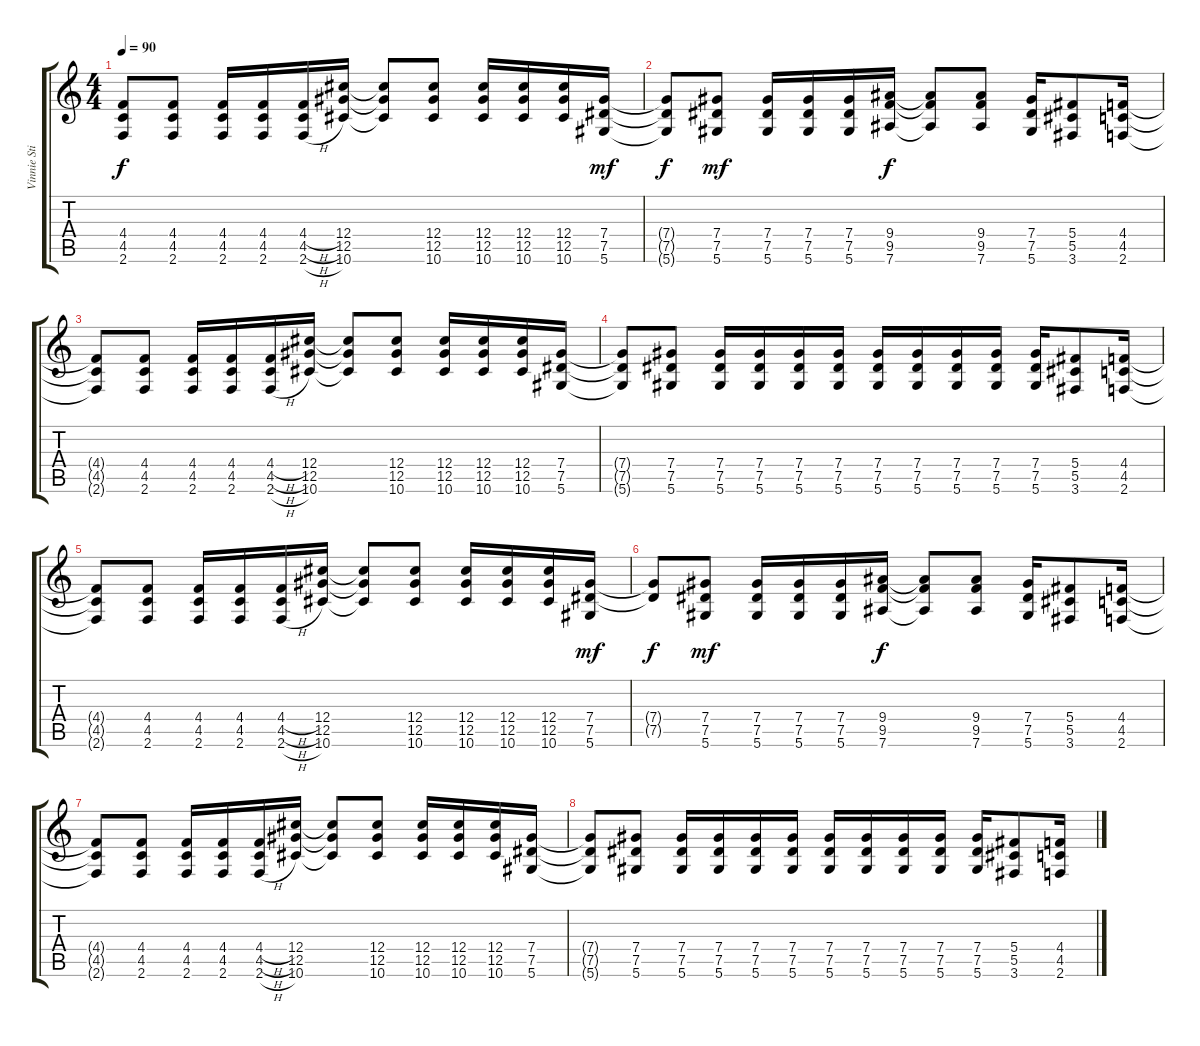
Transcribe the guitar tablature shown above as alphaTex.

\track ("Vinnie Stigma" "Vinnie Sti") {instrument distortionguitar}
\staff {score tabs}
\tuning (Eb4 Bb3 Gb3 Db3 Ab2 Eb2) {hide}
\ts (4 4)
\tempo 90
\clef g2
\ks c
(4.4{t} 4.5{t} 2.6{t}).8{dy f} (4.4 4.5 2.6).8 (4.4 4.5 2.6).16 (4.4 4.5 2.6).16 (4.4{h} 4.5{h} 2.6{h}).16 (12.4 12.5 10.6).16 (12.4{t} 12.5{t} 10.6{t}).8 (12.4 12.5 10.6).8 (12.4 12.5 10.6).16 (12.4 12.5 10.6).16 (12.4 12.5 10.6).16 (7.4 7.5 5.6).16{dy mf} |
(7.4{t} 7.5{t} 5.6{t}).8{dy f} (7.4 7.5 5.6).8{dy mf} (7.4 7.5 5.6).16 (7.4 7.5 5.6).16 (7.4 7.5 5.6).16 (9.4 9.5 7.6).16{dy f} (9.4{t} 9.5{t} 7.6{t}).8 (9.4 9.5 7.6).8 (7.4 7.5 5.6).16 (5.4 5.5 3.6).8 (4.4 4.5 2.6).16 |
(4.4{t} 4.5{t} 2.6{t}).8 (4.4 4.5 2.6).8 (4.4 4.5 2.6).16 (4.4 4.5 2.6).16 (4.4{h} 4.5{h} 2.6{h}).16 (12.4 12.5 10.6).16 (12.4{t} 12.5{t} 10.6{t}).8 (12.4 12.5 10.6).8 (12.4 12.5 10.6).16 (12.4 12.5 10.6).16 (12.4 12.5 10.6).16 (7.4 7.5 5.6).16 |
(7.4{t} 7.5{t} 5.6{t}).8 (7.4 7.5 5.6).8 (7.4 7.5 5.6).16 (7.4 7.5 5.6).16 (7.4 7.5 5.6).16 (7.4 7.5 5.6).16 (7.4 7.5 5.6).16 (7.4 7.5 5.6).16 (7.4 7.5 5.6).16 (7.4 7.5 5.6).16 (7.4 7.5 5.6).16 (5.4 5.5 3.6).8 (4.4 4.5 2.6).16 |
(4.4{t} 4.5{t} 2.6{t}).8 (4.4 4.5 2.6).8 (4.4 4.5 2.6).16 (4.4 4.5 2.6).16 (4.4{h} 4.5{h} 2.6{h}).16 (12.4 12.5 10.6).16 (12.4{t} 12.5{t} 10.6{t}).8 (12.4 12.5 10.6).8 (12.4 12.5 10.6).16 (12.4 12.5 10.6).16 (12.4 12.5 10.6).16 (7.4 7.5 5.6).16{dy mf} |
(7.4{t} 7.5{t}).8{dy f} (7.4 7.5 5.6).8{dy mf} (7.4 7.5 5.6).16 (7.4 7.5 5.6).16 (7.4 7.5 5.6).16 (9.4 9.5 7.6).16{dy f} (9.4{t} 9.5{t} 7.6{t}).8 (9.4 9.5 7.6).8 (7.4 7.5 5.6).16 (5.4 5.5 3.6).8 (4.4 4.5 2.6).16 |
(4.4{t} 4.5{t} 2.6{t}).8 (4.4 4.5 2.6).8 (4.4 4.5 2.6).16 (4.4 4.5 2.6).16 (4.4{h} 4.5{h} 2.6{h}).16 (12.4 12.5 10.6).16 (12.4{t} 12.5{t} 10.6{t}).8 (12.4 12.5 10.6).8 (12.4 12.5 10.6).16 (12.4 12.5 10.6).16 (12.4 12.5 10.6).16 (7.4 7.5 5.6).16 |
(7.4{t} 7.5{t} 5.6{t}).8 (7.4 7.5 5.6).8 (7.4 7.5 5.6).16 (7.4 7.5 5.6).16 (7.4 7.5 5.6).16 (7.4 7.5 5.6).16 (7.4 7.5 5.6).16 (7.4 7.5 5.6).16 (7.4 7.5 5.6).16 (7.4 7.5 5.6).16 (7.4 7.5 5.6).16 (5.4 5.5 3.6).8 (4.4 4.5 2.6).16
